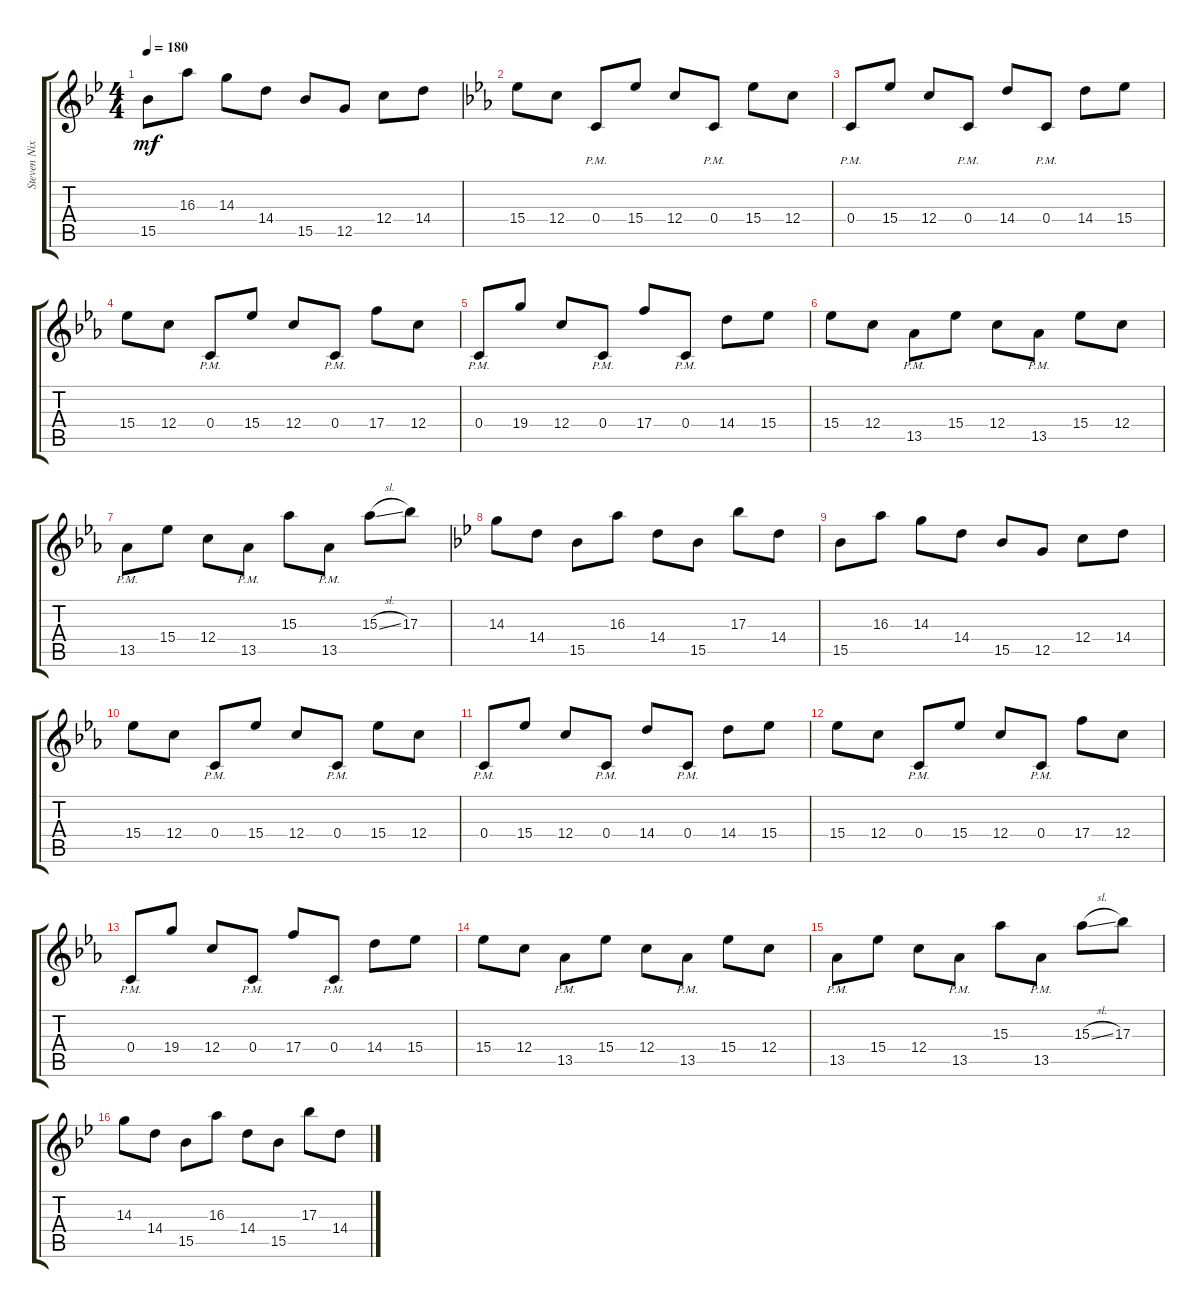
\track ("Steven Nixon" "Steven Nix") {instrument distortionguitar}
\staff {score tabs}
\tuning (D4 A3 F3 C3 G2 C2) {hide}
\ts (4 4)
\tempo 180
\clef g2
\ks gminor
15.5.8{dy mf} 16.3.8 14.3.8 14.4.8 15.5.8 12.5.8 12.4.8 14.4.8 |
\ks cminor
15.4.8{balance 3} 12.4.8 0.4{pm}.8 15.4.8 12.4.8 0.4{pm}.8 15.4.8 12.4.8 |
0.4{pm}.8 15.4.8 12.4.8 0.4{pm}.8 14.4.8 0.4{pm}.8 14.4.8 15.4.8 |
15.4.8 12.4.8 0.4{pm}.8 15.4.8 12.4.8 0.4{pm}.8 17.4.8 12.4.8 |
0.4{pm}.8 19.4.8 12.4.8 0.4{pm}.8 17.4.8 0.4{pm}.8 14.4.8 15.4.8 |
15.4.8 12.4.8 13.5{pm}.8 15.4.8 12.4.8 13.5{pm}.8 15.4.8 12.4.8 |
13.5{pm}.8 15.4.8 12.4.8 13.5{pm}.8 15.3.8 13.5{pm}.8 15.3{sl}.8 17.3.8 |
\ks gminor
14.3.8 14.4.8 15.5.8 16.3.8 14.4.8 15.5.8 17.3.8 14.4.8 |
15.5.8 16.3.8 14.3.8 14.4.8 15.5.8 12.5.8 12.4.8 14.4.8 |
\ks cminor
15.4.8 12.4.8 0.4{pm}.8 15.4.8 12.4.8 0.4{pm}.8 15.4.8 12.4.8 |
0.4{pm}.8 15.4.8 12.4.8 0.4{pm}.8 14.4.8 0.4{pm}.8 14.4.8 15.4.8 |
15.4.8 12.4.8 0.4{pm}.8 15.4.8 12.4.8 0.4{pm}.8 17.4.8 12.4.8 |
0.4{pm}.8 19.4.8 12.4.8 0.4{pm}.8 17.4.8 0.4{pm}.8 14.4.8 15.4.8 |
15.4.8 12.4.8 13.5{pm}.8 15.4.8 12.4.8 13.5{pm}.8 15.4.8 12.4.8 |
13.5{pm}.8 15.4.8 12.4.8 13.5{pm}.8 15.3.8 13.5{pm}.8 15.3{sl}.8 17.3.8 |
\ks gminor
14.3.8 14.4.8 15.5.8 16.3.8 14.4.8 15.5.8 17.3.8 14.4.8
